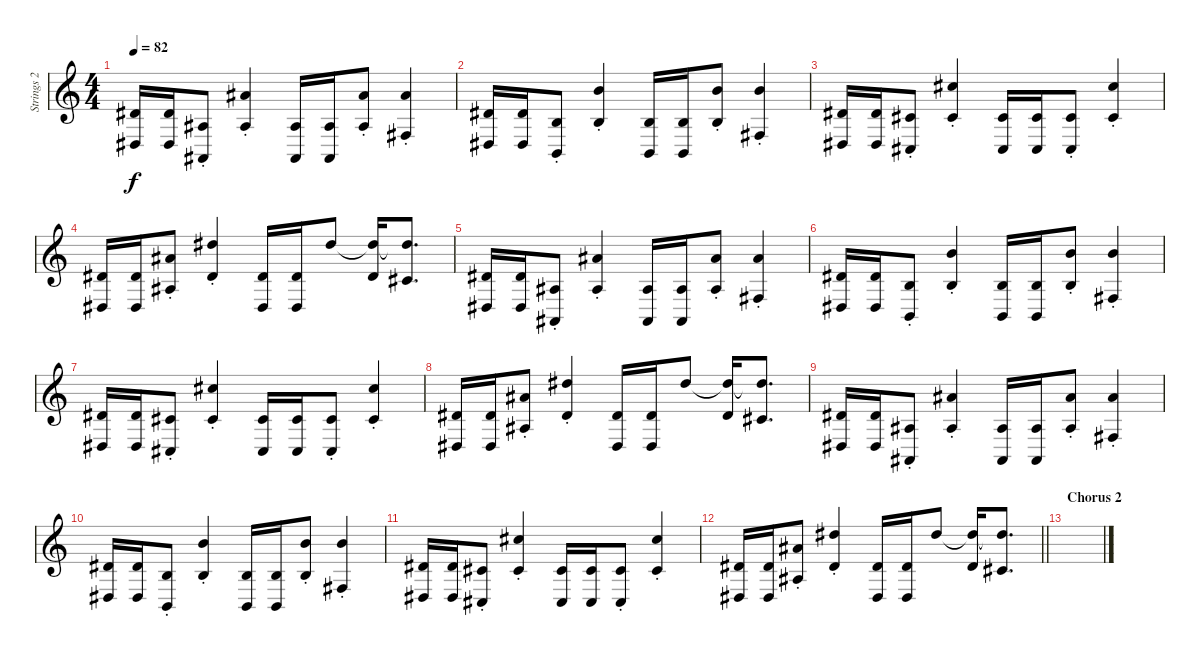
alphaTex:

\track ("Strings 2" "Strings 2") {instrument stringensemble1}
\staff {score}
\tuning (Eb4 Bb3 Gb3 Db3 Ab2 Eb2) {hide}
\ts (4 4)
\tempo 82
\clef g2
\ks c
(5.2 2.4).16{dy f} (5.2 2.4).16 (4.3{st} 2.5{st}).8 (7.1{st} 4.3{st}).4 (4.3 2.5).16 (4.3 2.5).16 (7.1{st} 4.3{st}).8 (7.1{st} 5.4{st}).4 |
(5.2 2.4).16 (5.2 2.4).16 (5.3{st} 3.5{st}).8 (8.1{st} 5.3{st}).4 (5.3 3.5).16 (5.3 3.5).16 (8.1{st} 5.3{st}).8 (8.1{st} 5.4{st}).4 |
(9.3 7.5).16 (9.3 7.5).16 (7.3{st} 5.5{st}).8 (10.1{st} 7.3{st}).4 (7.3 5.5).16 (7.3 5.5).16 (7.3{st} 5.5{st}).8 (10.1{st} 7.3{st}).4 |
(9.3 7.5).16 (9.3 7.5).16 (12.2{st} 9.4{st}).8 (12.1{st} 9.3{st}).4 (9.3 7.5).16 (9.3 7.5).16 12.1.8 (12.1{t} 9.3).16 (12.1{t} 7.3).8{d} |
(5.2 2.4).16 (5.2 2.4).16 (4.3{st} 2.5{st}).8 (7.1{st} 4.3{st}).4 (4.3 2.5).16 (4.3 2.5).16 (7.1{st} 4.3{st}).8 (7.1{st} 5.4{st}).4 |
(5.2 2.4).16 (5.2 2.4).16 (5.3{st} 3.5{st}).8 (8.1{st} 5.3{st}).4 (5.3 3.5).16 (5.3 3.5).16 (8.1{st} 5.3{st}).8 (8.1{st} 5.4{st}).4 |
(9.3 7.5).16 (9.3 7.5).16 (7.3{st} 5.5{st}).8 (10.1{st} 7.3{st}).4 (7.3 5.5).16 (7.3 5.5).16 (7.3{st} 5.5{st}).8 (10.1{st} 7.3{st}).4 |
(9.3 7.5).16 (9.3 7.5).16 (12.2{st} 9.4{st}).8 (12.1{st} 9.3{st}).4 (9.3 7.5).16 (9.3 7.5).16 12.1.8 (12.1{t} 9.3).16 (12.1{t} 7.3).8{d} |
(5.2 2.4).16 (5.2 2.4).16 (4.3{st} 2.5{st}).8 (7.1{st} 4.3{st}).4 (4.3 2.5).16 (4.3 2.5).16 (7.1{st} 4.3{st}).8 (7.1{st} 5.4{st}).4 |
(5.2 2.4).16 (5.2 2.4).16 (5.3{st} 3.5{st}).8 (8.1{st} 5.3{st}).4 (5.3 3.5).16 (5.3 3.5).16 (8.1{st} 5.3{st}).8 (8.1{st} 5.4{st}).4 |
(9.3 7.5).16 (9.3 7.5).16 (7.3{st} 5.5{st}).8 (10.1{st} 7.3{st}).4 (7.3 5.5).16 (7.3 5.5).16 (7.3{st} 5.5{st}).8 (10.1{st} 7.3{st}).4 |
\barLineRight lightlight
(9.3 7.5).16 (9.3 7.5).16 (12.2{st} 9.4{st}).8 (12.1{st} 9.3{st}).4 (9.3 7.5).16 (9.3 7.5).16 12.1.8 (12.1{t} 9.3).16 (12.1{t} 7.3).8{d} |
\section ("" "Chorus 2")
